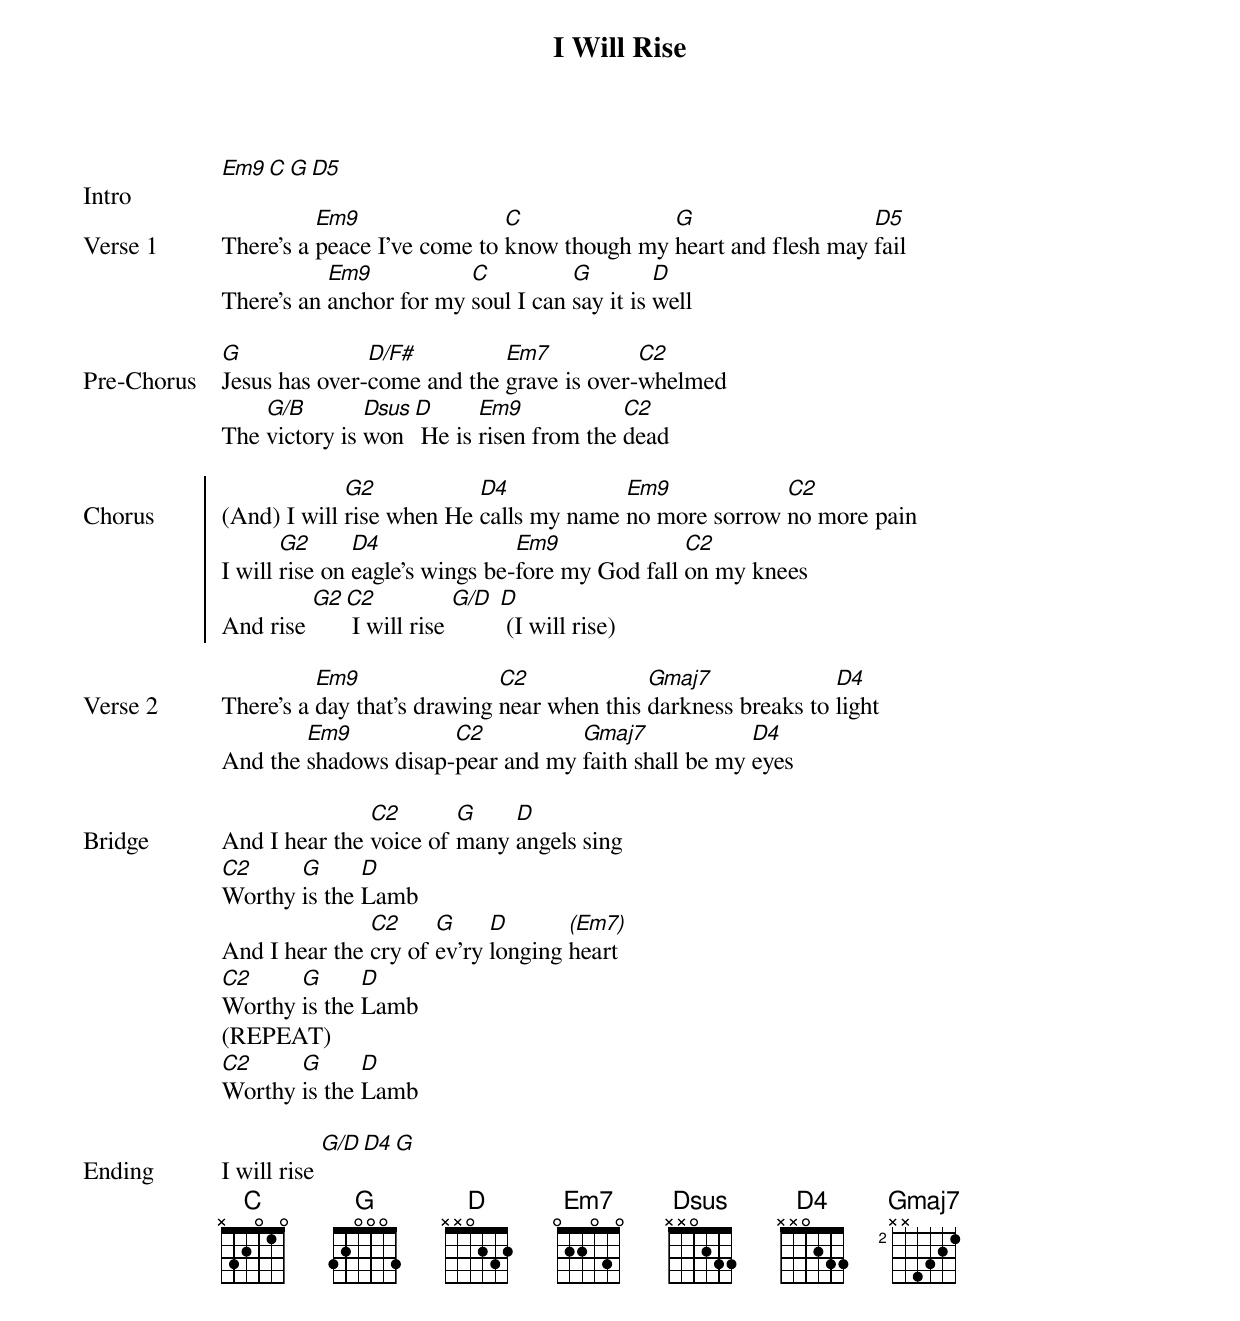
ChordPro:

{title: I Will Rise}
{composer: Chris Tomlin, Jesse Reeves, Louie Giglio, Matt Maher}
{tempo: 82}
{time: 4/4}
{transpose: }
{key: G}

{start_of_verse: Intro}
[Em9][C][G][D5]
{end_of_verse: Intro}

{start_of_verse: Verse 1}
There's a [Em9]peace I've come to [C]know though my [G]heart and flesh may [D5]fail
There's an [Em9]anchor for my [C]soul I can [G]say it is [D]well
{end_of_verse: Verse 1}

{start_of_verse: Pre-Chorus}
[G]Jesus has over-[D/F#]come and the [Em7]grave is over-[C2]whelmed
The [G/B]victory is [Dsus]won [D] He is [Em9]risen from the [C2]dead
{end_of_verse: Pre-Chorus}

{soc: Chorus}
(And) I will [G2]rise when He [D4]calls my name [Em9]no more sorrow [C2]no more pain
I will [G2]rise on [D4]eagle's wings be-[Em9]fore my God fall [C2]on my knees
And rise [G2][C2] I will rise [G/D] [D] (I will rise)
{eoc: Chorus}

{start_of_verse: Verse 2}
There's a [Em9]day that's drawing [C2]near when this [Gmaj7]darkness breaks to [D4]light
And the [Em9]shadows disap-[C2]pear and my [Gmaj7]faith shall be my [D4]eyes
{end_of_verse: Verse 2}

{start_of_verse: Bridge}
And I hear the [C2]voice of [G]many [D]angels sing
[C2]Worthy [G]is the [D]Lamb
And I hear the [C2]cry of [G]ev'ry [D]longing [(Em7)]heart
[C2]Worthy [G]is the [D]Lamb
(REPEAT)
[C2]Worthy [G]is the [D]Lamb
{end_of_verse: Bridge}

{start_of_verse: Ending}
I will rise [G/D][D4][G]
{end_of_verse: Ending}
